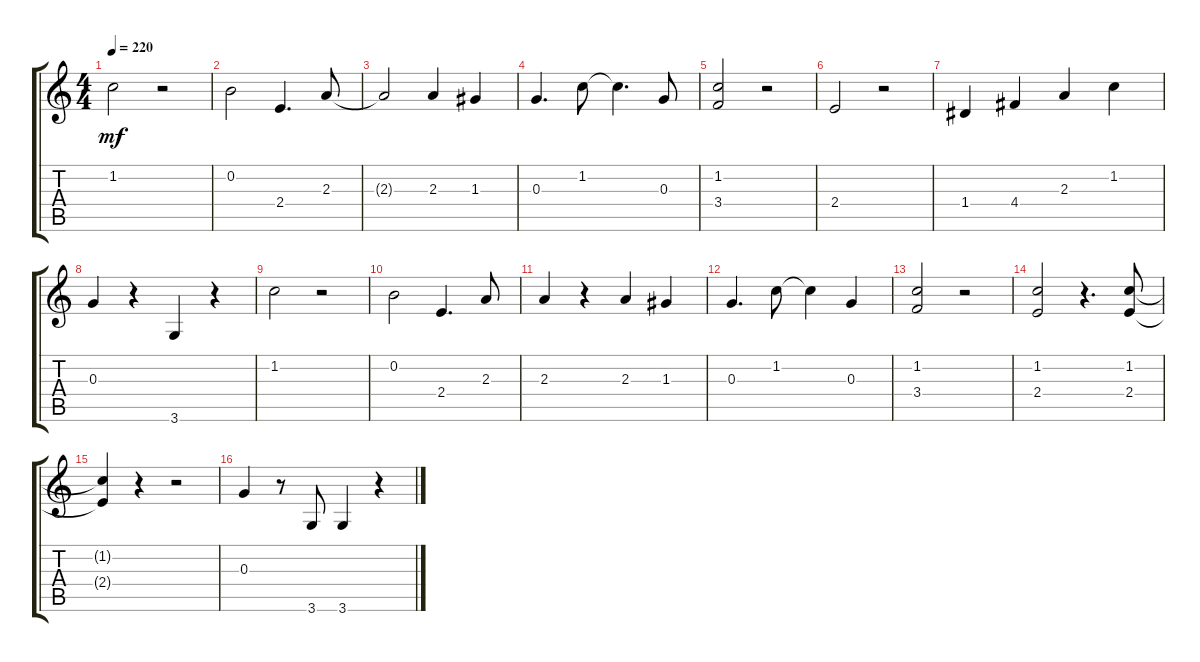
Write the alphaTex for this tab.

\track "" {instrument acousticguitarsteel}
\staff {score tabs}
\tuning (E4 B3 G3 D3 A2 E2) {hide}
\ts (4 4)
\tempo 220
\clef g2
\ks c
1.2.2{dy mf} r.2 |
0.2.2 2.4.4{d} 2.3.8 |
2.3{t}.2 2.3.4 1.3.4 |
0.3.4{d} 1.2.8 1.2{t}.4{d} 0.3.8 |
(1.2 3.4).2 r.2 |
2.4.2 r.2 |
1.4.4 4.4.4 2.3.4 1.2.4 |
0.3.4 r.4 3.6.4 r.4 |
1.2.2 r.2 |
0.2.2 2.4.4{d} 2.3.8 |
2.3.4 r.4 2.3.4 1.3.4 |
0.3.4{d} 1.2.8 1.2{t}.4 0.3.4 |
(1.2 3.4).2 r.2 |
(1.2 2.4).2 r.4{d} (1.2 2.4).8 |
(1.2{t} 2.4{t}).4 r.4 r.2 |
0.3.4 r.8 3.6.8 3.6.4 r.4
